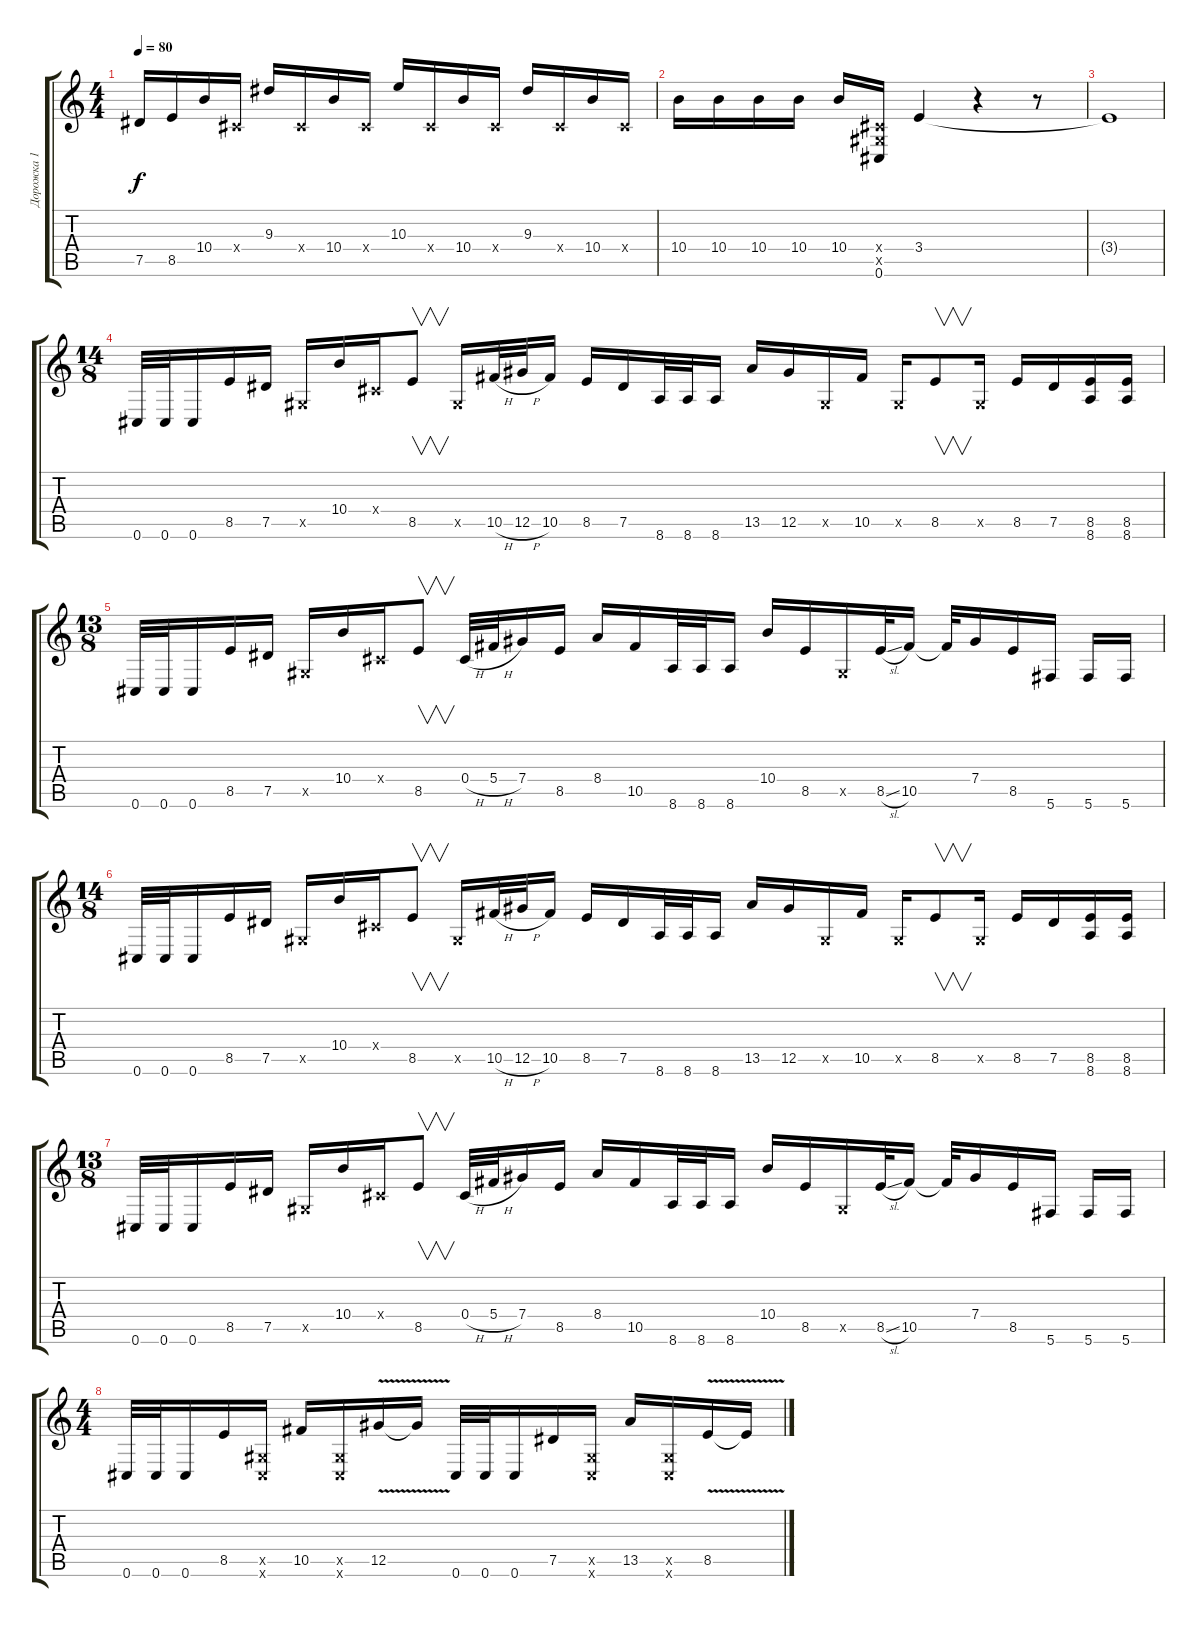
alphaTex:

\track ("Дорожка 1" "Дорожка 1") {instrument overdrivenguitar}
\staff {score tabs}
\tuning (Eb4 Bb3 Gb3 Db3 Ab2 Db2) {hide}
\ts (4 4)
\tempo 80
\clef g2
\ks c
7.5.16{dy f} 8.5.16 10.4.16 0.4{x}.16 9.3.16 0.4{x}.16 10.4.16 0.4{x}.16 10.3.16 0.4{x}.16 10.4.16 0.4{x}.16 9.3.16 0.4{x}.16 10.4.16 0.4{x}.16 |
10.4.16 10.4.16 10.4.16 10.4.16 10.4.16 (0.4{x} 0.5{x} 0.6).16 3.4.4 r.4 r.8 |
3.4{t}.1 |
\ts (14 8)
0.6.32 0.6.32 0.6.16 8.5.16 7.5.16 0.5{x}.16 10.4.16 0.4{x}.16 8.5.8{v} 0.5{x}.16 10.5{h}.32 12.5{h}.32 10.5.16 8.5.16 7.5.16 8.6.32 8.6.32 8.6.16 13.5.16 12.5.16 0.5{x}.16 10.5.16 0.5{x}.16 8.5.8{v} 0.5{x}.16 8.5.16 7.5.16 (8.5 8.6).16 (8.5 8.6).16 |
\ts (13 8)
0.6.32 0.6.32 0.6.16 8.5.16 7.5.16 0.5{x}.16 10.4.16 0.4{x}.16 8.5.8{v} 0.4{h}.32 5.4{h}.32 7.4.16 8.5.16 8.4.16 10.5.16 8.6.32 8.6.32 8.6.16 10.4.16 8.5.16 0.5{x}.16 8.5{sl}.32 10.5.16 10.5{t}.32 7.4.16 8.5.16 5.6.16 5.6.16 5.6.16 |
\ts (14 8)
0.6.32 0.6.32 0.6.16 8.5.16 7.5.16 0.5{x}.16 10.4.16 0.4{x}.16 8.5.8{v} 0.5{x}.16 10.5{h}.32 12.5{h}.32 10.5.16 8.5.16 7.5.16 8.6.32 8.6.32 8.6.16 13.5.16 12.5.16 0.5{x}.16 10.5.16 0.5{x}.16 8.5.8{v} 0.5{x}.16 8.5.16 7.5.16 (8.5 8.6).16 (8.5 8.6).16 |
\ts (13 8)
0.6.32 0.6.32 0.6.16 8.5.16 7.5.16 0.5{x}.16 10.4.16 0.4{x}.16 8.5.8{v} 0.4{h}.32 5.4{h}.32 7.4.16 8.5.16 8.4.16 10.5.16 8.6.32 8.6.32 8.6.16 10.4.16 8.5.16 0.5{x}.16 8.5{sl}.32 10.5.16 10.5{t}.32 7.4.16 8.5.16 5.6.16 5.6.16 5.6.16 |
\ts (4 4)
0.6.32 0.6.32 0.6.16 8.5.16 (0.5{x} 0.6{x}).16 10.5.16 (0.5{x} 0.6{x}).16 12.5{v}.16 12.5{t}.16 0.6.32 0.6.32 0.6.16 7.5.16 (0.5{x} 0.6{x}).16 13.5.16 (0.5{x} 0.6{x}).16 8.5{v}.16 8.5{t}.16
